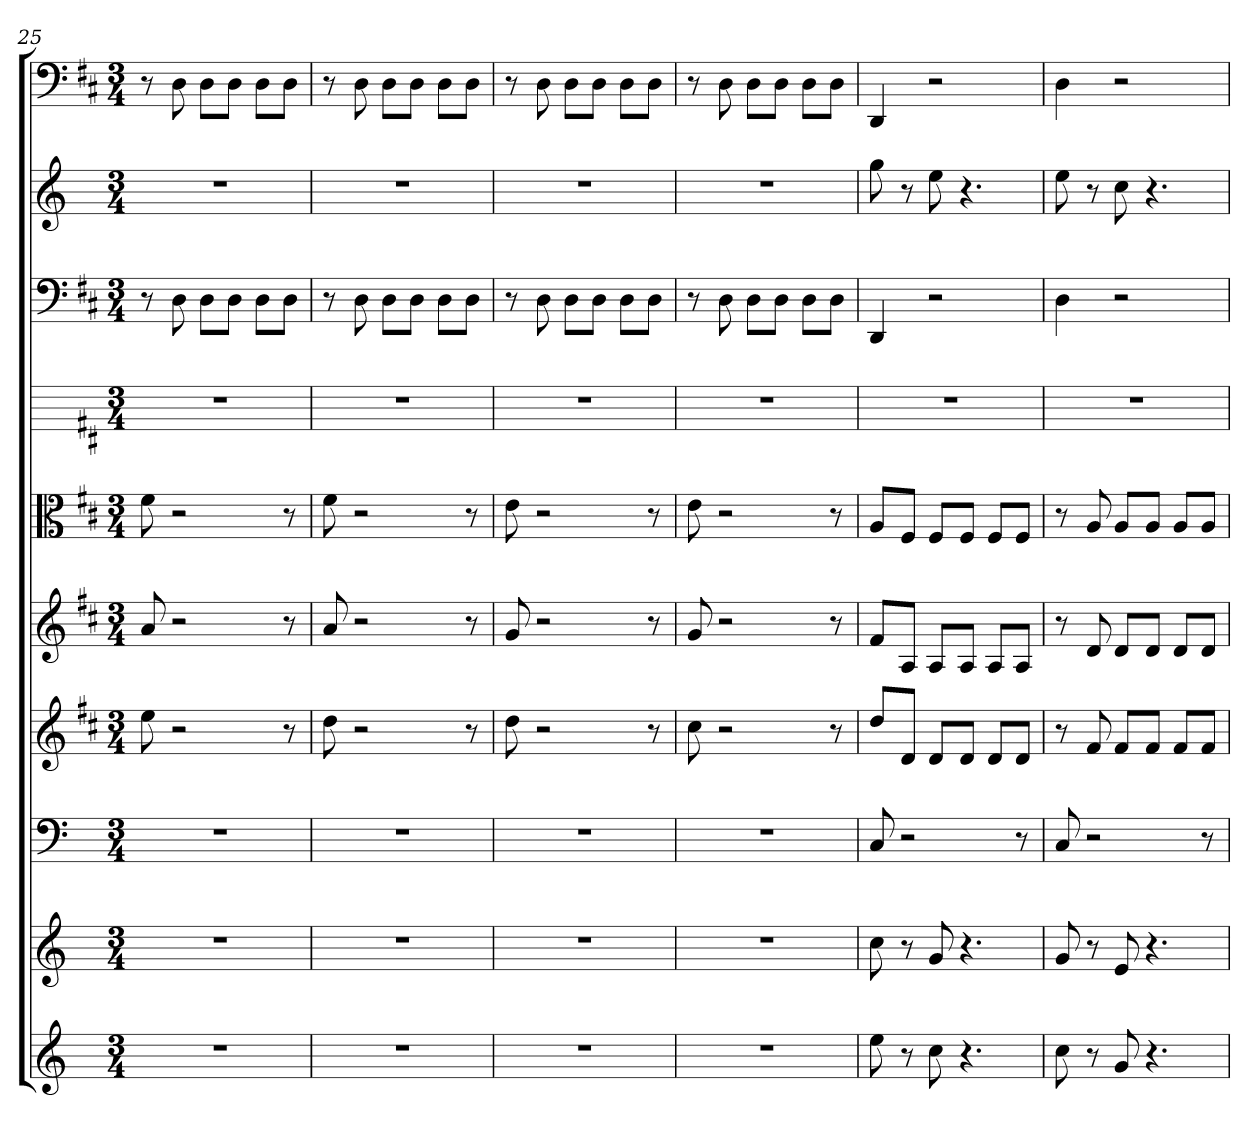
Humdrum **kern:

**kern	**kern	**kern	**kern	**kern	**kern	**kern	**kern	**kern	**kern
*part10	*part9	*part8	*part7	*part6	*part5	*part4	*part3	*part2	*part1
*staff10	*staff9	*staff8	*staff7	*staff6	*staff5	*staff4	*staff3	*staff2	*staff1
*	*	*clefF4	*	*	*clefC3	*	*clefF4	*	*clefF4
*k[]	*k[]	*k[]	*k[f#c#]	*k[f#c#]	*k[f#c#]	*k[f#c#]	*k[f#c#]	*k[]	*k[f#c#]
*M3/4	*M3/4	*M3/4	*M3/4	*M3/4	*M3/4	*M3/4	*M3/4	*M3/4	*M3/4
=25	=25	=25	=25	=25	=25	=25	=25	=25	=25
2.r	2.r	2.r	8ee	8a	8f#	2.r	8r	2.r	8r
.	.	.	2r	2r	2r	.	8D	.	8D
.	.	.	.	.	.	.	8D\L	.	8D\L
.	.	.	.	.	.	.	8D\J	.	8D\J
.	.	.	.	.	.	.	8D\L	.	8D\L
.	.	.	8r	8r	8r	.	8D\J	.	8D\J
=26	=26	=26	=26	=26	=26	=26	=26	=26	=26
2.r	2.r	2.r	8dd	8a	8f#	2.r	8r	2.r	8r
.	.	.	2r	2r	2r	.	8D	.	8D
.	.	.	.	.	.	.	8D\L	.	8D\L
.	.	.	.	.	.	.	8D\J	.	8D\J
.	.	.	.	.	.	.	8D\L	.	8D\L
.	.	.	8r	8r	8r	.	8D\J	.	8D\J
=27	=27	=27	=27	=27	=27	=27	=27	=27	=27
2.r	2.r	2.r	8dd	8g	8e	2.r	8r	2.r	8r
.	.	.	2r	2r	2r	.	8D	.	8D
.	.	.	.	.	.	.	8D\L	.	8D\L
.	.	.	.	.	.	.	8D\J	.	8D\J
.	.	.	.	.	.	.	8D\L	.	8D\L
.	.	.	8r	8r	8r	.	8D\J	.	8D\J
=28	=28	=28	=28	=28	=28	=28	=28	=28	=28
2.r	2.r	2.r	8cc#	8g	8e	2.r	8r	2.r	8r
.	.	.	2r	2r	2r	.	8D	.	8D
.	.	.	.	.	.	.	8D\L	.	8D\L
.	.	.	.	.	.	.	8D\J	.	8D\J
.	.	.	.	.	.	.	8D\L	.	8D\L
.	.	.	8r	8r	8r	.	8D\J	.	8D\J
=29	=29	=29	=29	=29	=29	=29	=29	=29	=29
8ee	8cc	8C	8ddL	8f#L	8A/L	2.r	4DD	8gg	4DD
8r	8r	2r	8dJ	8AJ	8F#/J	.	.	8r	.
8cc	8g	.	8dL	8AL	8F#/L	.	2r	8ee	2r
4.r	4.r	.	8dJ	8AJ	8F#/J	.	.	4.r	.
.	.	.	8dL	8AL	8F#/L	.	.	.	.
.	.	8r	8dJ	8AJ	8F#/J	.	.	.	.
=30	=30	=30	=30	=30	=30	=30	=30	=30	=30
8cc	8g	8C	8r	8r	8r	2.r	4D	8ee	4D
8r	8r	2r	8f#	8d	8A	.	.	8r	.
8g	8e	.	8f#L	8dL	8A/L	.	2r	8cc	2r
4.r	4.r	.	8f#J	8dJ	8A/J	.	.	4.r	.
.	.	.	8f#L	8dL	8A/L	.	.	.	.
.	.	8r	8f#J	8dJ	8A/J	.	.	.	.
=	=	=	=	=	=	=	=	=	=
*-	*-	*-	*-	*-	*-	*-	*-	*-	*-
